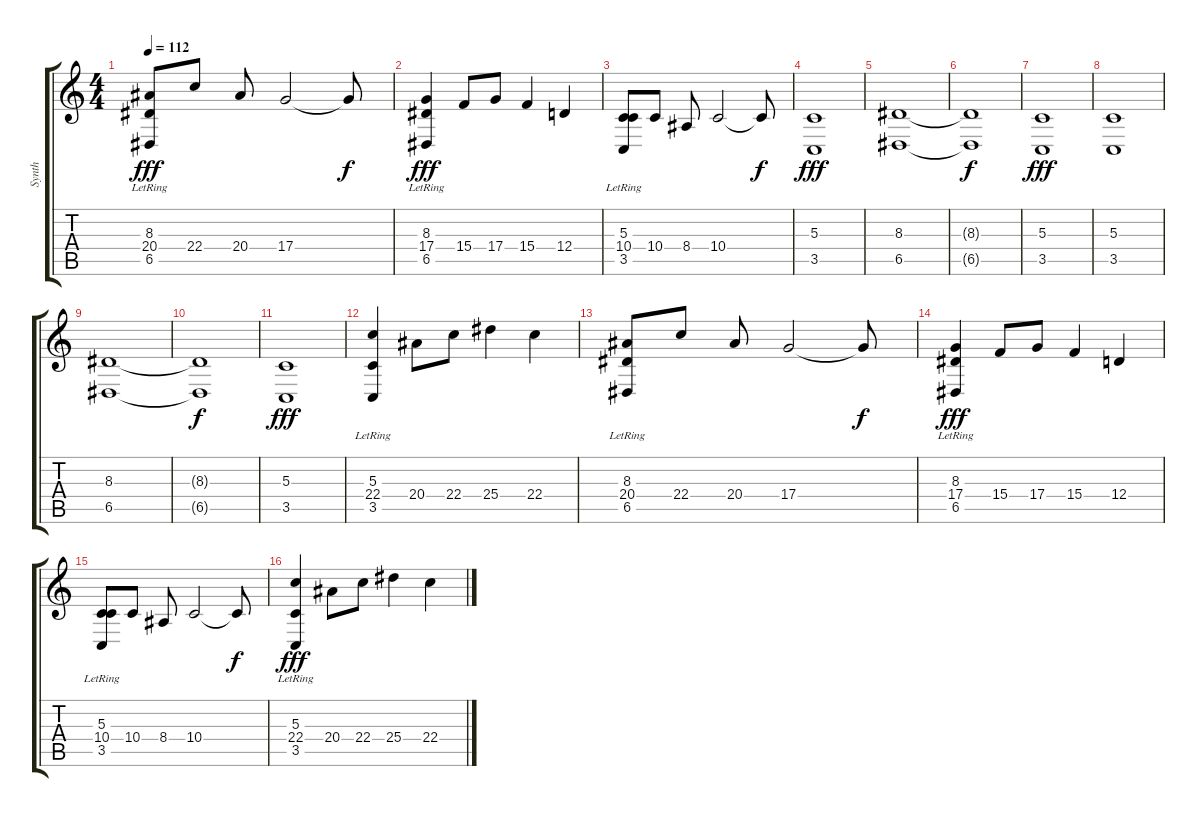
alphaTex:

\track ("Synth" "Synth") {instrument stringensemble1}
\staff {score tabs}
\tuning (E4 B3 G3 D3 A2 E2) {hide}
\ts (4 4)
\tempo 112
\clef g2
\ks c
(8.3{lr} 20.4 6.5{lr}).8{dy fff} 22.4.8 20.4.8 17.4.2 17.4{t}.8{dy f} |
(8.3{lr} 17.4 6.5{lr}).4{dy fff} 15.4.8 17.4.8 15.4.4 12.4.4 |
(5.3{lr} 10.4 3.5{lr}).8 10.4.8 8.4.8 10.4.2 10.4{t}.8{dy f} |
(5.3 3.5).1{dy fff volume 8} |
(8.3 6.5).1 |
(8.3{t} 6.5{t}).1{dy f} |
(5.3 3.5).1{dy fff} |
(5.3 3.5).1{volume 8} |
(8.3 6.5).1 |
(8.3{t} 6.5{t}).1{dy f} |
(5.3 3.5).1{dy fff} |
(5.3{lr} 22.4 3.5{lr}).4 20.4.8 22.4.8 25.4.4 22.4.4 |
(8.3{lr} 20.4 6.5{lr}).8 22.4.8 20.4.8 17.4.2 17.4{t}.8{dy f} |
(8.3{lr} 17.4 6.5{lr}).4{dy fff} 15.4.8 17.4.8 15.4.4 12.4.4 |
(5.3{lr} 10.4 3.5{lr}).8 10.4.8 8.4.8 10.4.2 10.4{t}.8{dy f} |
(5.3{lr} 22.4 3.5{lr}).4{dy fff} 20.4.8 22.4.8 25.4.4 22.4.4
